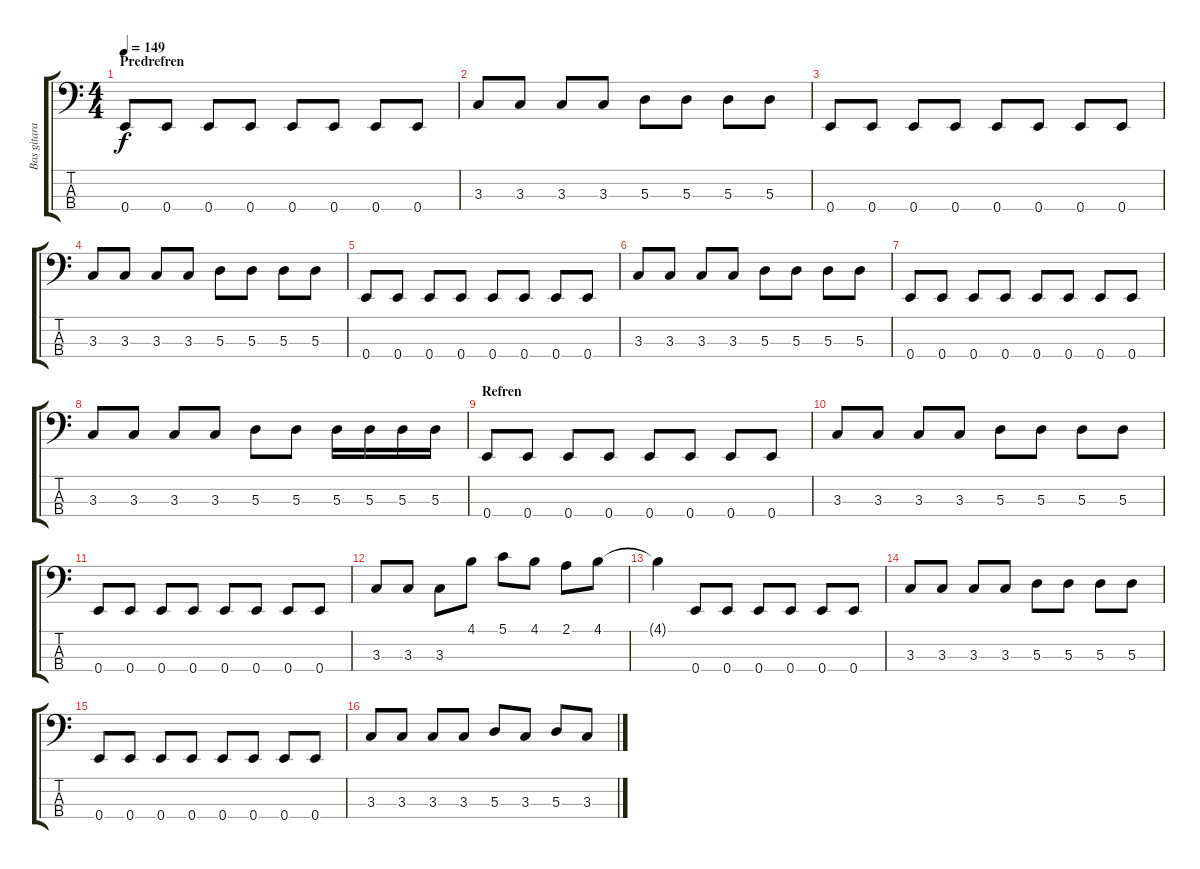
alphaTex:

\track ("Bas gitara - Aleksandar Barac" "Bas gitara") {instrument electricbasspick}
\staff {score tabs}
\tuning (G2 D2 A1 E1) {hide}
\ts (4 4)
\section ("" "Predrefren")
\tempo 149
\clef f4
\ks c
0.4.8{dy f} 0.4.8 0.4.8 0.4.8 0.4.8 0.4.8 0.4.8 0.4.8 |
3.3.8 3.3.8 3.3.8 3.3.8 5.3.8 5.3.8 5.3.8 5.3.8 |
0.4.8 0.4.8 0.4.8 0.4.8 0.4.8 0.4.8 0.4.8 0.4.8 |
3.3.8 3.3.8 3.3.8 3.3.8 5.3.8 5.3.8 5.3.8 5.3.8 |
0.4.8 0.4.8 0.4.8 0.4.8 0.4.8 0.4.8 0.4.8 0.4.8 |
3.3.8 3.3.8 3.3.8 3.3.8 5.3.8 5.3.8 5.3.8 5.3.8 |
0.4.8 0.4.8 0.4.8 0.4.8 0.4.8 0.4.8 0.4.8 0.4.8 |
3.3.8 3.3.8 3.3.8 3.3.8 5.3.8 5.3.8 5.3.16 5.3.16 5.3.16 5.3.16 |
\section ("" "Refren")
0.4.8 0.4.8 0.4.8 0.4.8 0.4.8 0.4.8 0.4.8 0.4.8 |
3.3.8 3.3.8 3.3.8 3.3.8 5.3.8 5.3.8 5.3.8 5.3.8 |
0.4.8 0.4.8 0.4.8 0.4.8 0.4.8 0.4.8 0.4.8 0.4.8 |
3.3.8 3.3.8 3.3.8 4.1.8 5.1.8 4.1.8 2.1.8 4.1.8 |
4.1{t}.4 0.4.8 0.4.8 0.4.8 0.4.8 0.4.8 0.4.8 |
3.3.8 3.3.8 3.3.8 3.3.8 5.3.8 5.3.8 5.3.8 5.3.8 |
0.4.8 0.4.8 0.4.8 0.4.8 0.4.8 0.4.8 0.4.8 0.4.8 |
3.3.8 3.3.8 3.3.8 3.3.8 5.3.8 3.3.8 5.3.8 3.3.8
